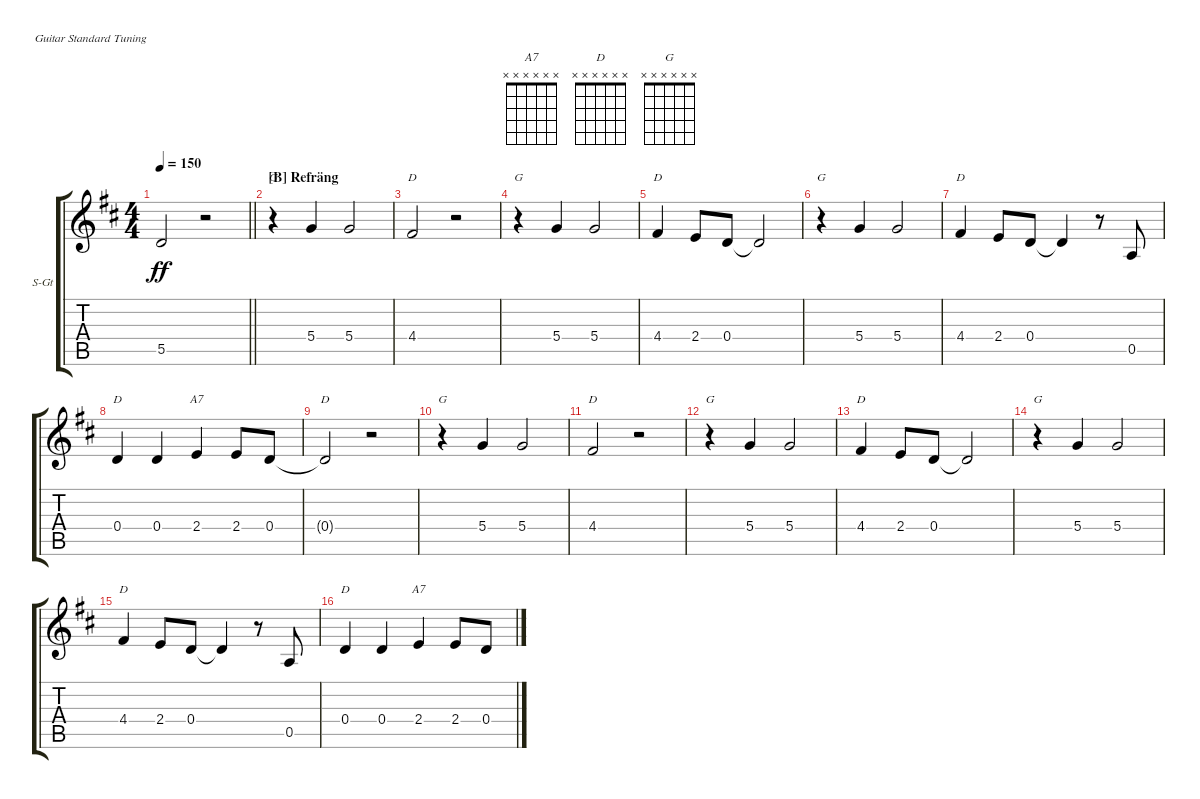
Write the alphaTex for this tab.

\defaultSystemsLayout 4
\bracketExtendMode groupsimilarinstruments
\firstSystemTrackNameOrientation horizontal
\otherSystemsTrackNameOrientation horizontal
\track ("Lead Guitar" "S-Gt") {instrument acousticguitarsteel}
\staff {score tabs}
\tuning (E4 B3 G3 D3 A2 E2)
\chord ("A7" x x x x x x)
\chord ("D" x x x x x x)
\chord ("G" x x x x x x)
\ts (4 4)
\tempo 150
\clef g2
\barLineRight lightlight
\ks d
5.5{t}.2{dy ff} r.2 |
\section ("B" "Refräng")
r.4{ch "G"} 5.4.4 5.4.2 |
4.4.2{ch "D"} r.2 |
r.4{ch "G"} 5.4.4 5.4.2 |
4.4.4{ch "D"} 2.4.8 0.4.8 0.4{t}.2 |
r.4{ch "G"} 5.4.4 5.4.2 |
4.4.4{ch "D"} 2.4.8 0.4.8 0.4{t}.4 r.8 0.5.8 |
0.4.4{ch "D"} 0.4.4 2.4.4{ch "A7"} 2.4.8 0.4.8 |
0.4{t}.2{ch "D"} r.2 |
r.4{ch "G"} 5.4.4 5.4.2 |
4.4.2{ch "D"} r.2 |
r.4{ch "G"} 5.4.4 5.4.2 |
4.4.4{ch "D"} 2.4.8 0.4.8 0.4{t}.2 |
r.4{ch "G"} 5.4.4 5.4.2 |
4.4.4{ch "D"} 2.4.8 0.4.8 0.4{t}.4 r.8 0.5.8 |
0.4.4{ch "D"} 0.4.4 2.4.4{ch "A7"} 2.4.8 0.4.8
